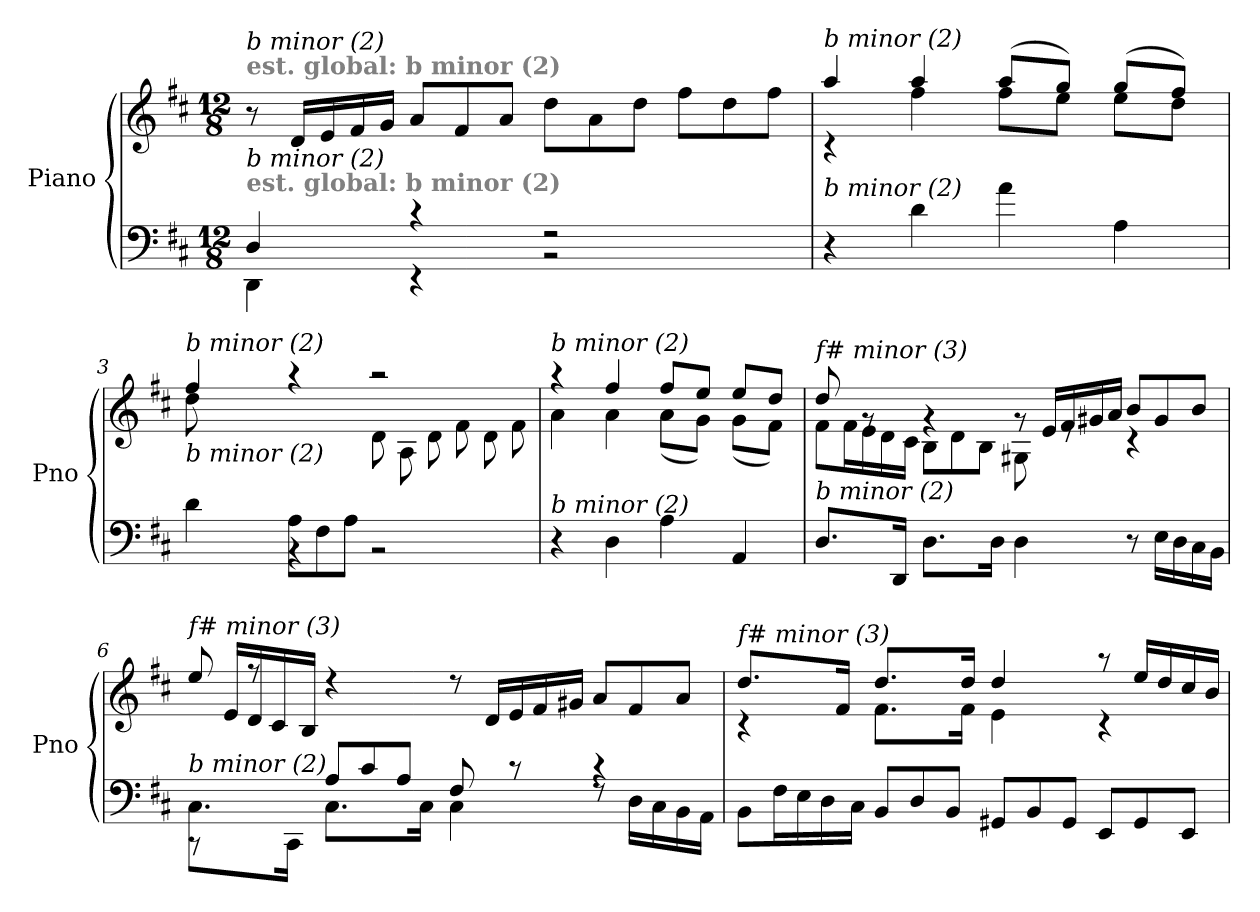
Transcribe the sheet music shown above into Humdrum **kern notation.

**kern	**kern
*part1	*part1
*staff2	*staff1
*I"Piano	*
*I'Pno	*
*clefF4	*clefG2
*k[f#c#]	*k[f#c#]
*D:	*D:
*M12/8	*M12/8
*MM120	*MM120
*Xtuplet	*
=1	=1
*^	*
!	!	!LO:TX:a:B:color=#808080:t=est. global&colon; b minor (2)
!	!	!LO:TX:i:t=b minor (2)
!LO:TX:a:B:color=#808080:t=est. global&colon; b minor (2)	!	!
!LO:TX:i:t=b minor (2)	!	!
8%3D/	8%3DD\	8r
.	.	16d/LL
.	.	16e/
.	.	16f#/
.	.	16g/JJ
8%3rc	8%3rEE	8a/L
.	.	8f#/
.	.	8a/J
4%3rBB	4%3rF	8dd\L
.	.	8a\
.	.	8dd\J
.	.	8ff#\L
.	.	8dd\
.	.	8ff#\J
*v	*v	*
=2	=2
*	*Xtuplet
*	*^
!	!LO:TX:i:t=b minor (2)	!
!LO:TX:i:t=b minor (2)	!	!
8%3r	8%3aa/	8%3rc
8%3d\	8%3aa/	8%3ff#\
8%3a\	(>16%3aa/L	16%3ff#\L
.	16%3gg/J)	16%3ee\J
8%3A\	(>16%3gg/L	16%3ee\L
.	16%3ff#/J)	16%3dd\J
=3	=3	=3
*^	*	*
!	!	!LO:TX:i:t=b minor (2)	!
!LO:TX:i:t=b minor (2)	!	!	!
8ryy	8%3d\	8%3ff#/	8dd\L
16D/L	.	.	8ryy
16E/	.	.	.
*	*	*v	*v
16F#/	.	.
16G/JJ	.	.
8A\L	8%3rBB	8%3raa
8F#\	.	.
8A\J	.	.
*	*	*^
2.ryy	4%3rBB	4%3raa	8d\L
.	.	.	8A\
.	.	.	8d\J
.	.	.	8f#\L
.	.	.	8d\
.	.	.	8f#\J
*v	*v	*	*
!!LO:LB:g=z	!!
=4	=4	=4
!	!LO:TX:i:t=b minor (2)	!
!LO:TX:i:t=b minor (2)	!	!
8%3r	8%3raa	8%3a\
8%3D\	8%3ff#/	8%3a\
8%3A\	16%3ff#/L	(<16%3a\L
.	16%3ee/J	16%3g\J)
8%3AA/	16%3ee/L	(<16%3g\L
.	16%3dd/J	16%3f#\J)
!!LO:LB:g=z	!!
=5	=5	=5
!	!LO:TX:i:t=f# minor (3)	!
!LO:TX:i:t=b minor (2)	!	!
16%3.D/L	16%3dd/	8f#\L
.	.	16f#\L
.	16%3rg	16e\
.	.	16d\
32%3DD/Jk	.	.
.	.	16c#\JJ
16%3.D\L	8%3rg	8B\L
.	.	8d\
.	.	8B\J
32%3D\Jk	.	.
8%3D\	8rg	16%3G#X\
.	16e/LL	.
.	16f#/	16%3re
.	16g#X/	.
.	16a/JJ	.
8r	8b/L	8%3rc
16E\LL	8g#/	.
16D\	.	.
16C#\	8b/J	.
16BB\JJ	.	.
=6	=6	=6
*^	*	*
!	!	!LO:TX:i:t=f# minor (3)	!
!LO:TX:i:t=b minor (2)	!	!	!
8rCC	16%3.C#\L	16%3ee/	8ryy
4ryy	.	.	16e/LL
.	.	16%3rff	16d/
.	.	.	16c#/
.	32%3CC#\Jk	.	.
.	.	.	16B/JJ
8A/L	16%3.C#\L	8%3rdd	1ryy
8c#/	.	.	.
8A/J	.	.	.
.	32%3C#\Jk	.	.
16%3F#/	8%3C#\	8rdd	.
.	.	16d/LL	.
16%3rc	.	16e/	.
.	.	16f#/	.
.	.	16g#X/JJ	.
8%3rc	8rF	8a/L	.
.	16D\LL	8f#/	.
.	16C#\	.	.
.	16BB\	8a/J	8ryy
.	16AA\JJ	.	.
!!LO:LB:g=z	!!
=7	=7	=7	=7
!	!	!LO:TX:i:t=f# minor (3)	!
!LO:TX:i:t=f# minor (3)	!	!	!
*v	*v	*	*
8BB\L	16%3.dd/L	8%3rc
16F#\L	.	.
16E\	.	.
16D\	.	.
.	32%3f#/Jk	.
16C#\JJ	.	.
8BB/L	16%3.dd/L	16%3.f#\L
8D/	.	.
8BB/J	.	.
.	32%3dd/Jk	32%3f#\Jk
8GG#X/L	8%3dd/	8%3e\
8BB/	.	.
8GG#/J	.	.
8EE/L	8raa	8%3rc
8GG#/	16ee/LL	.
.	16dd/	.
8EE/J	16cc#/	.
.	16b/JJ	.
*	*v	*v
=	=
*-	*-
